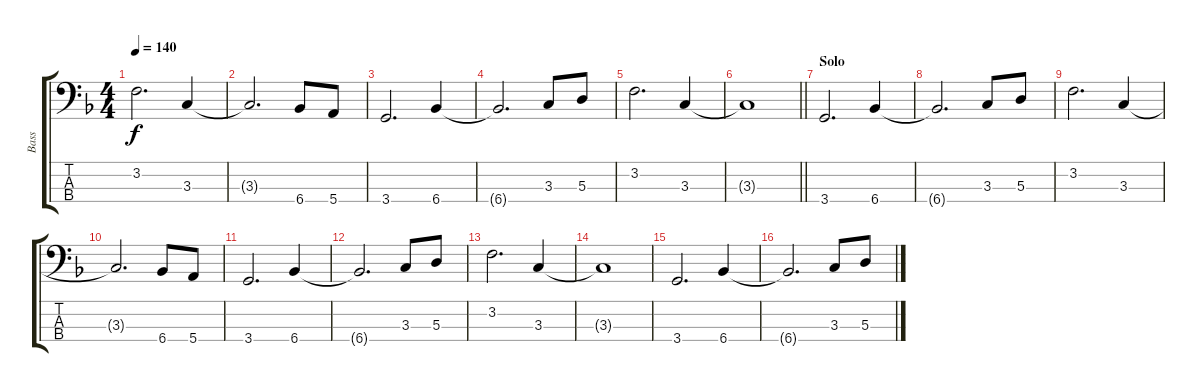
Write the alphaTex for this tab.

\track ("Bass" "Bass") {instrument electricbassfinger}
\staff {score tabs}
\tuning (G2 D2 A1 E1) {hide}
\ts (4 4)
\tempo 140
\clef f4
\ks f
3.2.2{d dy f} 3.3.4 |
3.3{t}.2{d} 6.4.8 5.4.8 |
3.4.2{d} 6.4.4 |
6.4{t}.2{d} 3.3.8 5.3.8 |
3.2.2{d} 3.3.4 |
\barLineRight lightlight
3.3{t}.1 |
\section ("" "Solo")
3.4.2{d} 6.4.4 |
6.4{t}.2{d} 3.3.8 5.3.8 |
3.2.2{d} 3.3.4 |
3.3{t}.2{d} 6.4.8 5.4.8 |
3.4.2{d} 6.4.4 |
6.4{t}.2{d} 3.3.8 5.3.8 |
3.2.2{d} 3.3.4 |
3.3{t}.1 |
3.4.2{d} 6.4.4 |
6.4{t}.2{d} 3.3.8 5.3.8
